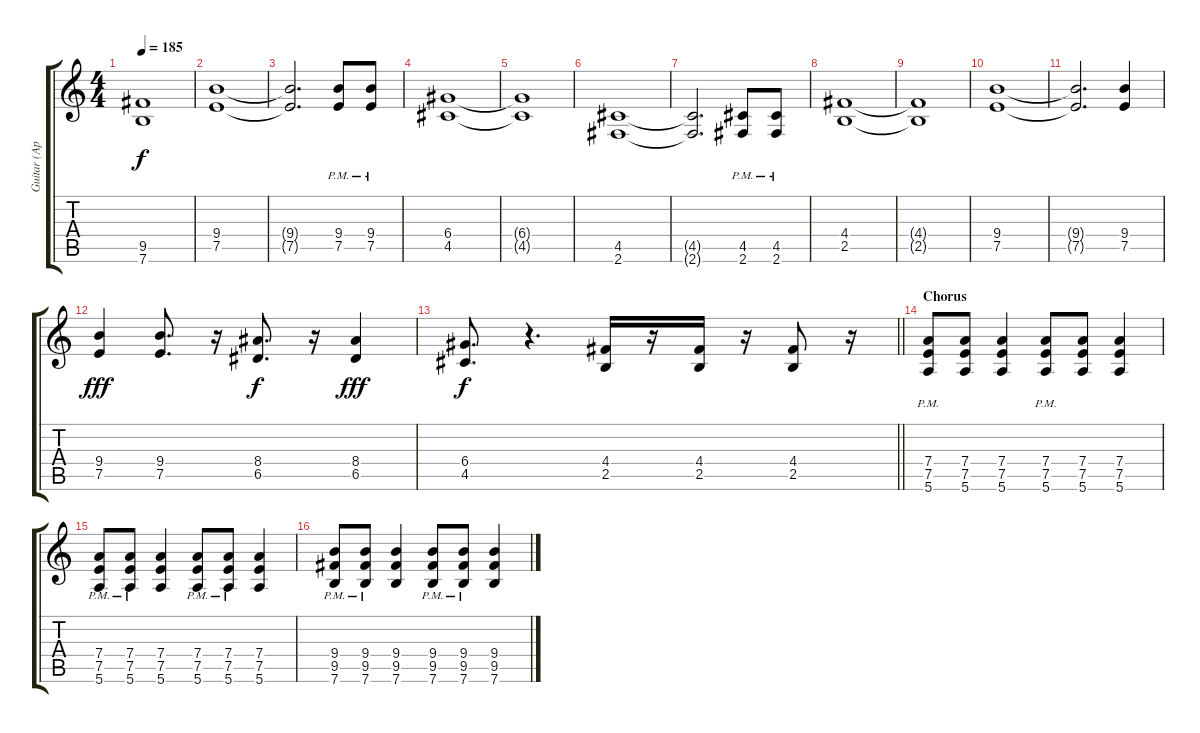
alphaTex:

\track ("Guitar (Apoy) " "Guitar (Ap") {instrument electricguitarclean}
\staff {score tabs}
\tuning (E4 B3 G3 D3 A2 E2) {hide}
\ts (4 4)
\tempo 185
\clef g2
\ks c
(9.5{t} 7.6{t}).1{dy f} |
(9.4 7.5).1 |
(9.4{t} 7.5{t}).2{d} (9.4{pm} 7.5).8 (9.4{pm} 7.5).8 |
(6.4 4.5).1 |
(6.4{t} 4.5{t}).1 |
(4.5 2.6).1 |
(4.5{t} 2.6{t}).2{d} (4.5 2.6{pm}).8 (4.5 2.6{pm}).8 |
(4.4 2.5).1 |
(4.4{t} 2.5{t}).1 |
(9.4 7.5).1 |
(9.4{t} 7.5{t}).2{d} (9.4 7.5).4 |
(9.4 7.5).4{dy fff} (9.4 7.5).8{d} r.16 (8.4 6.5).8{d dy f} r.16 (8.4 6.5).4{dy fff} |
\barLineRight lightlight
(6.4 4.5).8{d dy f} r.4{d} (4.4 2.5).16 r.16 (4.4 2.5).16 r.16 (4.4 2.5).8 r.16 |
\section ("" "Chorus")
(7.4 7.5 5.6{pm}).8 (7.4 7.5 5.6).8 (7.4 7.5 5.6).4 (7.4 7.5 5.6{pm}).8 (7.4 7.5 5.6).8 (7.4 7.5 5.6).4 |
(7.4 7.5 5.6{pm}).8 (7.4 7.5 5.6{pm}).8 (7.4 7.5 5.6).4 (7.4 7.5 5.6{pm}).8 (7.4 7.5 5.6{pm}).8 (7.4 7.5 5.6).4 |
(9.4 9.5 7.6{pm}).8 (9.4 9.5 7.6{pm}).8 (9.4 9.5 7.6).4 (9.4 9.5 7.6{pm}).8 (9.4 9.5 7.6{pm}).8 (9.4 9.5 7.6).4
